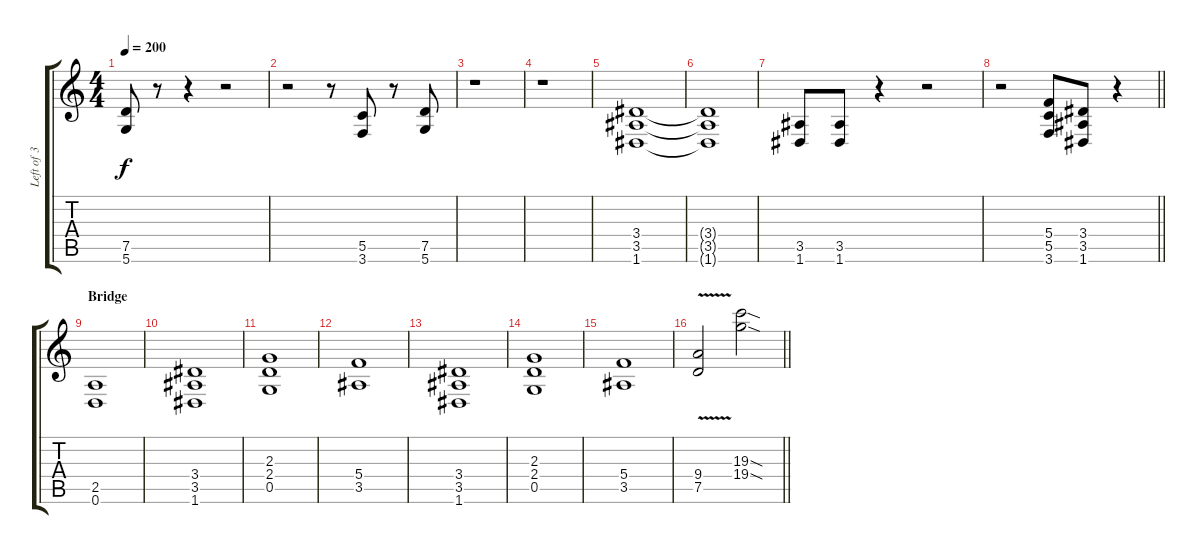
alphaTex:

\track ("Left of 3" "Left of 3") {mute instrument overdrivenguitar}
\staff {score tabs}
\tuning (D4 A3 F3 C3 G2 D2) {hide}
\ts (4 4)
\tempo 200
\clef g2
\ks c
(7.5 5.6).8{dy f} r.8 r.4 r.2 |
r.2 r.8 (5.5 3.6).8 r.8 (7.5 5.6).8 |
r.1 |
r.1 |
(3.4 3.5 1.6).1 |
(3.4{t} 3.5{t} 1.6{t}).1 |
(3.5 1.6).8 (3.5 1.6).8 r.4 r.2 |
\barLineRight lightlight
r.2 (5.4 5.5 3.6).8 (3.4 3.5 1.6).8 r.4 |
\section ("" "Bridge")
(2.5 0.6).1 |
(3.4 3.5 1.6).1 |
(2.3 2.4 0.5).1 |
(5.4 3.5).1 |
(3.4 3.5 1.6).1 |
(2.3 2.4 0.5).1 |
(5.4 3.5).1 |
\barLineRight lightlight
(9.4{v} 7.5).2 (19.3{sod} 19.4{sod}).2
